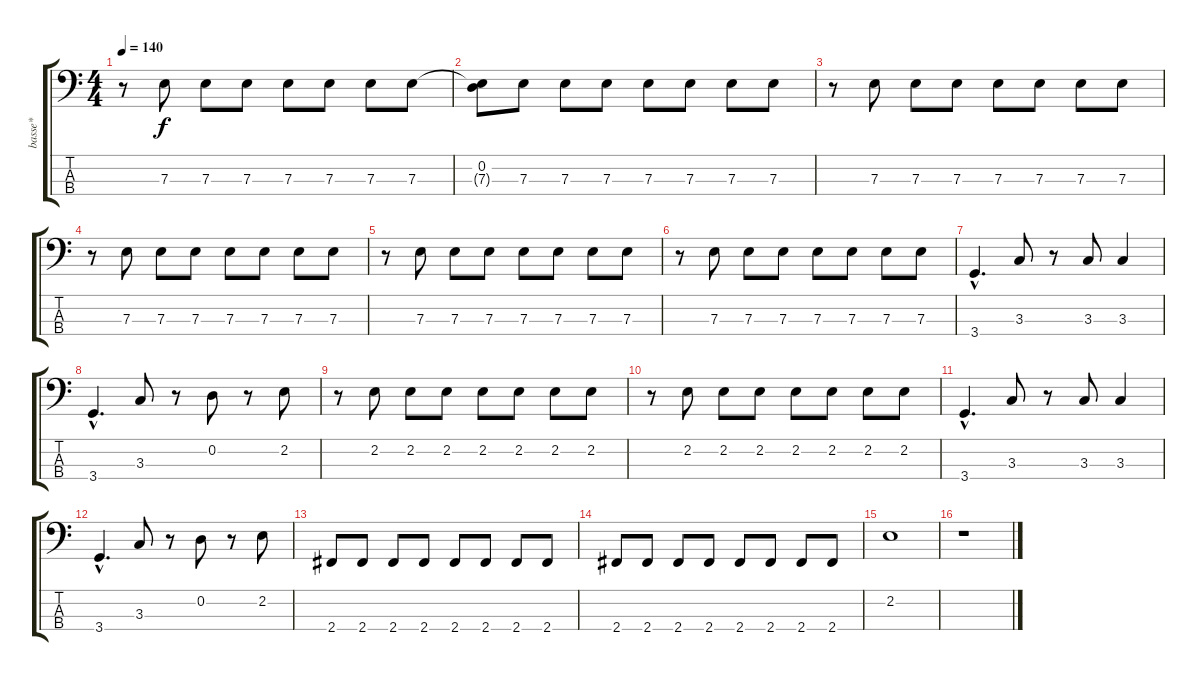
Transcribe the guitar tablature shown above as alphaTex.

\track ("basse*" "basse*") {instrument electricbassfinger}
\staff {score tabs}
\tuning (G2 D2 A1 E1) {hide}
\ts (4 4)
\tempo 140
\clef f4
\ks c
r.8{dy f} 7.3.8 7.3.8 7.3.8 7.3.8 7.3.8 7.3.8 7.3.8 |
(0.2 7.3{t}).8 7.3.8 7.3.8 7.3.8 7.3.8 7.3.8 7.3.8 7.3.8 |
r.8 7.3.8 7.3.8 7.3.8 7.3.8 7.3.8 7.3.8 7.3.8 |
r.8 7.3.8 7.3.8 7.3.8 7.3.8 7.3.8 7.3.8 7.3.8 |
r.8 7.3.8 7.3.8 7.3.8 7.3.8 7.3.8 7.3.8 7.3.8 |
r.8 7.3.8 7.3.8 7.3.8 7.3.8 7.3.8 7.3.8 7.3.8 |
3.4{hac}.4{d} 3.3.8 r.8 3.3.8 3.3.4 |
3.4{hac}.4{d} 3.3.8 r.8 0.2.8 r.8 2.2.8 |
r.8 2.2.8 2.2.8 2.2.8 2.2.8 2.2.8 2.2.8 2.2.8 |
r.8 2.2.8 2.2.8 2.2.8 2.2.8 2.2.8 2.2.8 2.2.8 |
3.4{hac}.4{d} 3.3.8 r.8 3.3.8 3.3.4 |
3.4{hac}.4{d} 3.3.8 r.8 0.2.8 r.8 2.2.8 |
2.4.8 2.4.8 2.4.8 2.4.8 2.4.8 2.4.8 2.4.8 2.4.8 |
2.4.8 2.4.8 2.4.8 2.4.8 2.4.8 2.4.8 2.4.8 2.4.8 |
2.2.1 |
r.1
